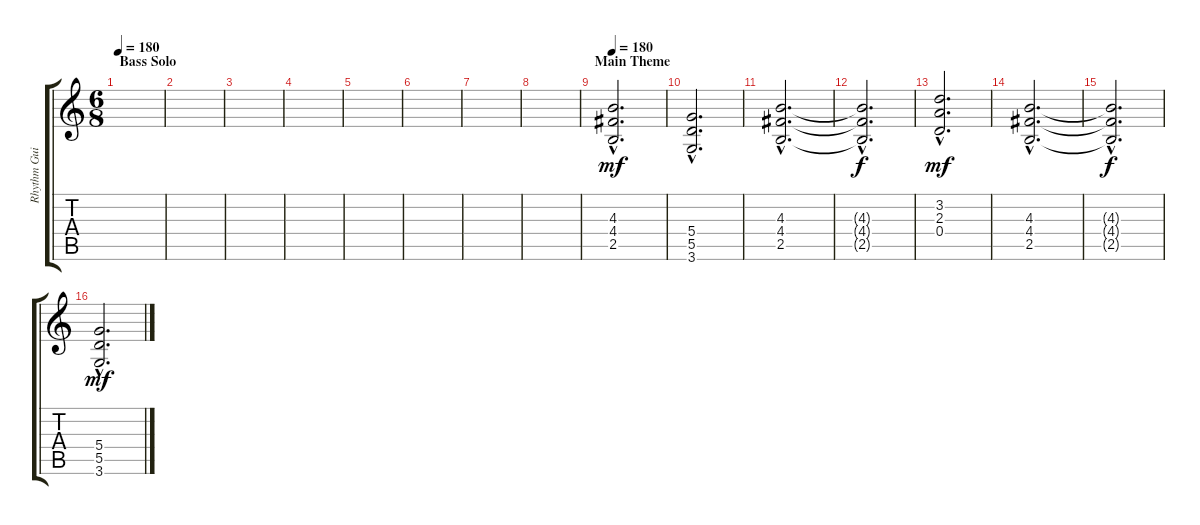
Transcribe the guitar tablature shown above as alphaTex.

\track ("Rhythm Guitar" "Rhythm Gui") {instrument distortionguitar}
\staff {score tabs}
\tuning (E4 B3 G3 D3 A2 E2) {hide}
\ts (6 8)
\section ("" "Bass Solo")
\tempo 180
\clef g2
\ks c
|
|
|
|
|
|
|
|
\section ("" "Main Theme")
\tempo 180
(4.3{hac} 4.4{hac} 2.5{hac}).2{d dy mf} |
(5.4{hac} 5.5{hac} 3.6{hac}).2{d} |
(4.3{hac} 4.4{hac} 2.5{hac}).2{d} |
(4.3{hac t} 4.4{hac t} 2.5{hac t}).2{d dy f} |
(3.2{hac} 2.3{hac} 0.4{hac}).2{d dy mf} |
(4.3{hac} 4.4{hac} 2.5{hac}).2{d} |
(4.3{hac t} 4.4{hac t} 2.5{hac t}).2{d dy f} |
(5.4{hac} 5.5{hac} 3.6{hac}).2{d dy mf}
